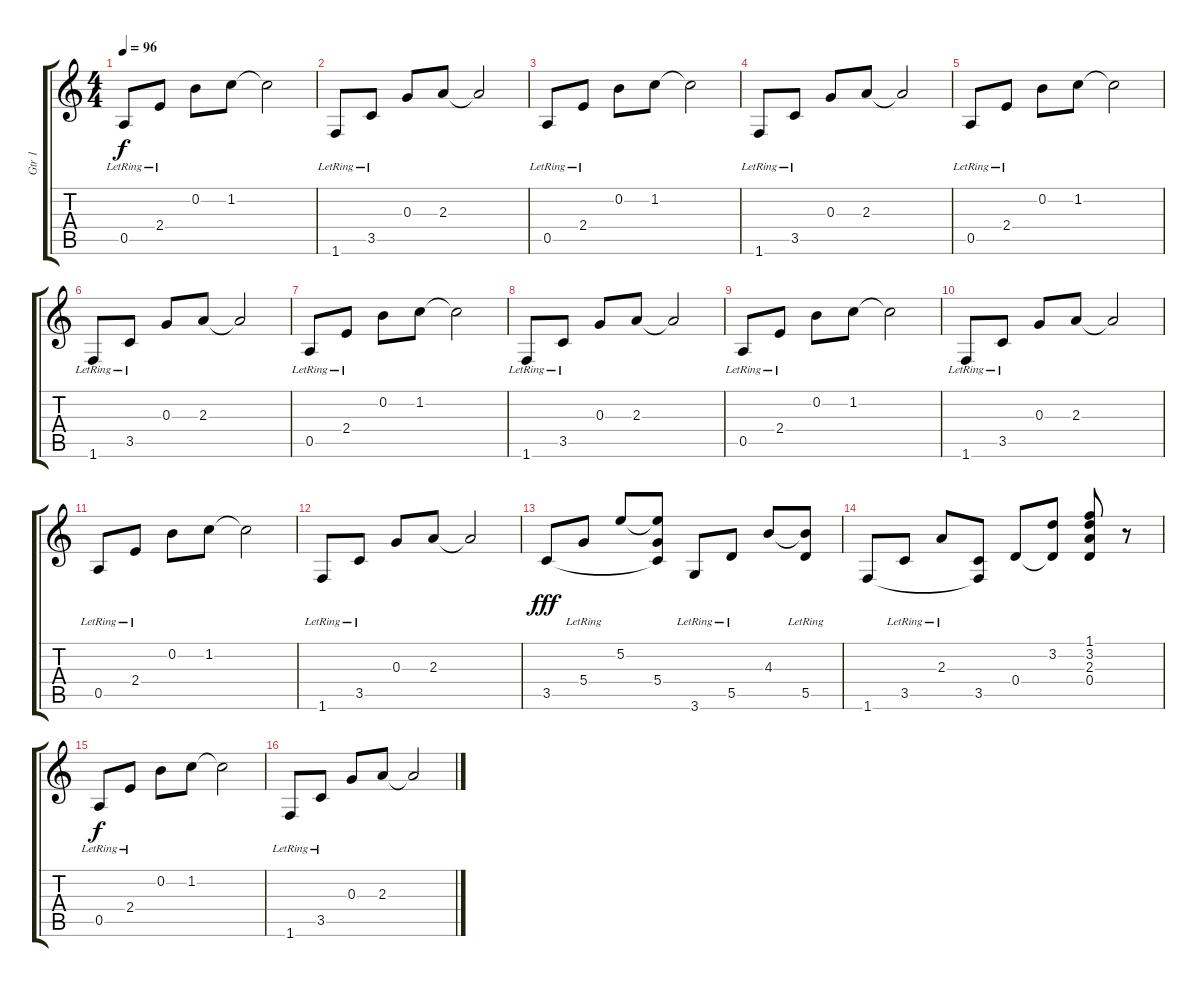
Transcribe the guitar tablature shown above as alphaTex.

\track ("Gtr 1" "Gtr 1") {instrument electricguitarclean}
\staff {score tabs}
\tuning (E4 B3 G3 D3 A2 E2) {hide}
\ts (4 4)
\tempo 96
\clef g2
\ks c
0.5{lr}.8{dy f instrument electricguitarclean} 2.4{lr}.8 0.2.8 1.2.8 1.2{t}.2 |
1.6{lr}.8 3.5{lr}.8 0.3.8 2.3.8 2.3{t}.2 |
0.5{lr}.8 2.4{lr}.8 0.2.8 1.2.8 1.2{t}.2 |
1.6{lr}.8 3.5{lr}.8 0.3.8 2.3.8 2.3{t}.2 |
0.5{lr}.8 2.4{lr}.8 0.2.8 1.2.8 1.2{t}.2 |
1.6{lr}.8 3.5{lr}.8 0.3.8 2.3.8 2.3{t}.2 |
0.5{lr}.8 2.4{lr}.8 0.2.8 1.2.8 1.2{t}.2 |
1.6{lr}.8 3.5{lr}.8 0.3.8 2.3.8 2.3{t}.2 |
0.5{lr}.8 2.4{lr}.8 0.2.8 1.2.8 1.2{t}.2 |
1.6{lr}.8 3.5{lr}.8 0.3.8 2.3.8 2.3{t}.2 |
0.5{lr}.8 2.4{lr}.8 0.2.8 1.2.8 1.2{t}.2 |
1.6{lr}.8 3.5{lr}.8 0.3.8 2.3.8 2.3{t}.2 |
3.5.8{dy fff} 5.4{lr}.8 5.2.8 (5.2{t} 5.4 3.5{t}).8 3.6{lr}.8 5.5{lr}.8 4.3.8 (4.3{t} 5.5{lr}).8 |
1.6.8 3.5{lr}.8 2.3{lr}.8 (3.5 1.6{t}).8 0.4.8 (3.2 0.4{t}).8 (1.1 3.2 2.3 0.4).8 r.8 |
0.5{lr}.8{dy f} 2.4{lr}.8 0.2.8 1.2.8 1.2{t}.2 |
1.6{lr}.8 3.5{lr}.8 0.3.8 2.3.8 2.3{t}.2
